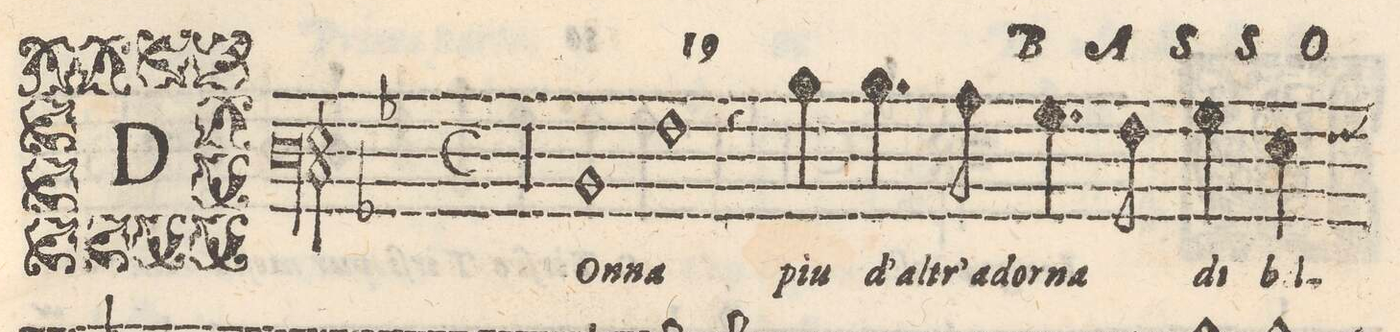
**kern	**text
*I"BASSO	*
*clefF3	*
*k[b-]	*
*met(C)	*
*M2/1	*
00r	.
=2-	=2-
=3-	=3-
1D	DOn-
1A	-na
=4-	=4-
4r	.
4d\	piu
4.d\	d' al-
8c\	-tr' a-
4.B-\	-dor-
8A\	-na
4B-\	di
4G\	bel-
*custos:A	*
=5-	=5-
*-	*-
